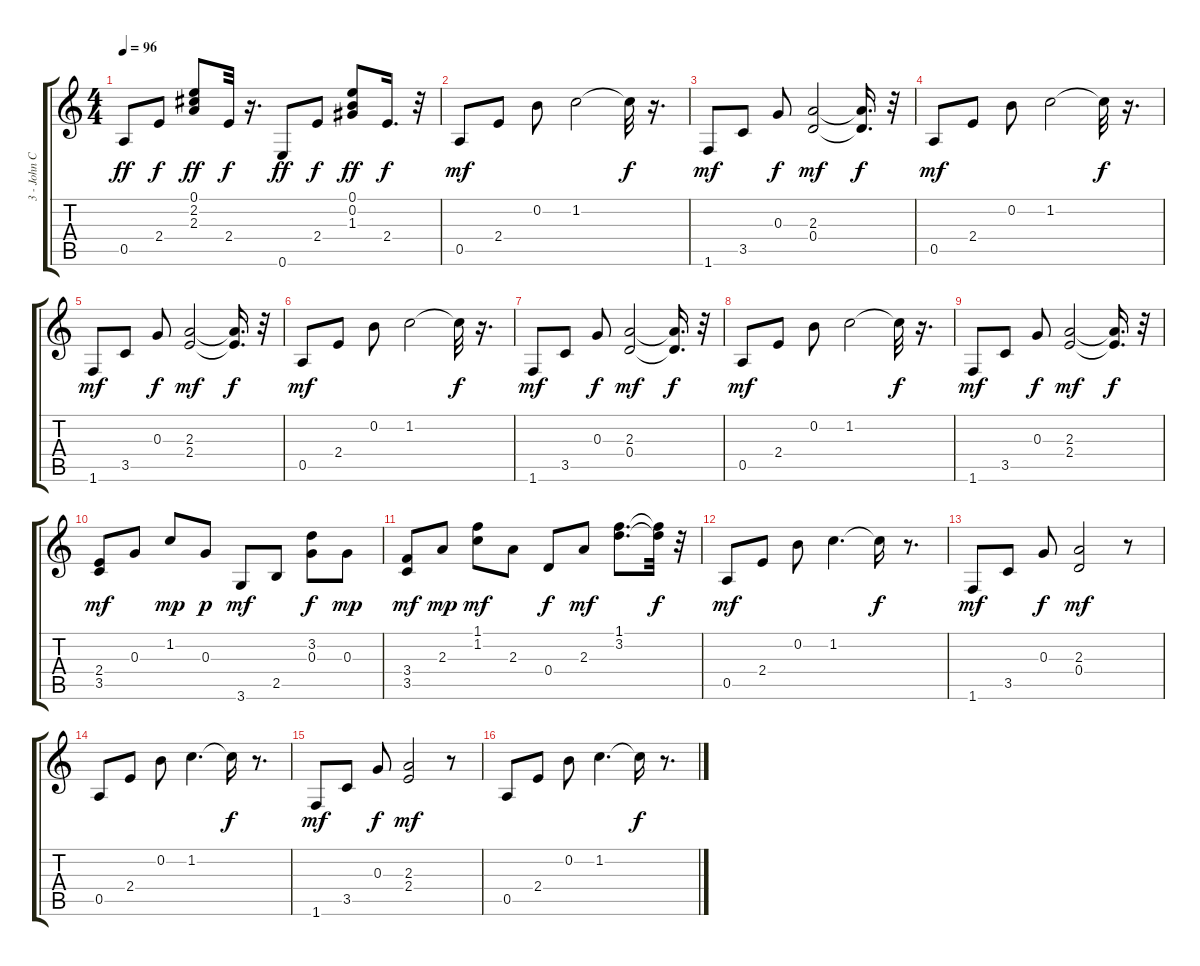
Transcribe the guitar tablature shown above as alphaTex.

\track ("3 - John Clean" "3 - John C") {instrument electricguitarclean}
\staff {score tabs}
\tuning (E4 B3 G3 D3 A2 E2) {hide}
\ts (4 4)
\tempo 96
\clef g2
\ks c
0.5.8{dy ff} 2.4.8{dy f} (0.1 2.2 2.3).8{dy ff} 2.4.32{dy f} r.16{d} 0.6.8{dy ff} 2.4.8{dy f} (0.1 0.2 1.3).8{dy ff} 2.4.16{d dy f} r.32 |
0.5.8{dy mf} 2.4.8 0.2.8 1.2.2 1.2{t}.32{dy f} r.16{d} |
1.6.8{dy mf} 3.5.8 0.3.8{dy f} (2.3 0.4).2{dy mf} (2.3{t} 0.4{t}).16{d dy f} r.32 |
0.5.8{dy mf} 2.4.8 0.2.8 1.2.2 1.2{t}.32{dy f} r.16{d} |
1.6.8{dy mf} 3.5.8 0.3.8{dy f} (2.3 2.4).2{dy mf} (2.3{t} 2.4{t}).16{d dy f} r.32 |
0.5.8{dy mf} 2.4.8 0.2.8 1.2.2 1.2{t}.32{dy f} r.16{d} |
1.6.8{dy mf} 3.5.8 0.3.8{dy f} (2.3 0.4).2{dy mf} (2.3{t} 0.4{t}).16{d dy f} r.32 |
0.5.8{dy mf} 2.4.8 0.2.8 1.2.2 1.2{t}.32{dy f} r.16{d} |
1.6.8{dy mf} 3.5.8 0.3.8{dy f} (2.3 2.4).2{dy mf} (2.3{t} 2.4{t}).16{d dy f} r.32 |
(2.4 3.5).8{dy mf} 0.3.8 1.2.8{dy mp} 0.3.8{dy p} 3.6.8{dy mf} 2.5.8 (3.2 0.3).8{dy f} 0.3.8{dy mp} |
(3.4 3.5).8{dy mf} 2.3.8{dy mp} (1.1 1.2).8{dy mf} 2.3.8 0.4.8{dy f} 2.3.8{dy mf} (1.1 3.2).8{d} (1.1{t} 3.2{t}).32{dy f} r.32 |
0.5.8{dy mf} 2.4.8 0.2.8 1.2.4{d} 1.2{t}.16{dy f} r.8{d} |
1.6.8{dy mf} 3.5.8 0.3.8{dy f} (2.3 0.4).2{dy mf} r.8 |
0.5.8 2.4.8 0.2.8 1.2.4{d} 1.2{t}.16{dy f} r.8{d} |
1.6.8{dy mf} 3.5.8 0.3.8{dy f} (2.3 2.4).2{dy mf} r.8 |
0.5.8 2.4.8 0.2.8 1.2.4{d} 1.2{t}.16{dy f} r.8{d}
